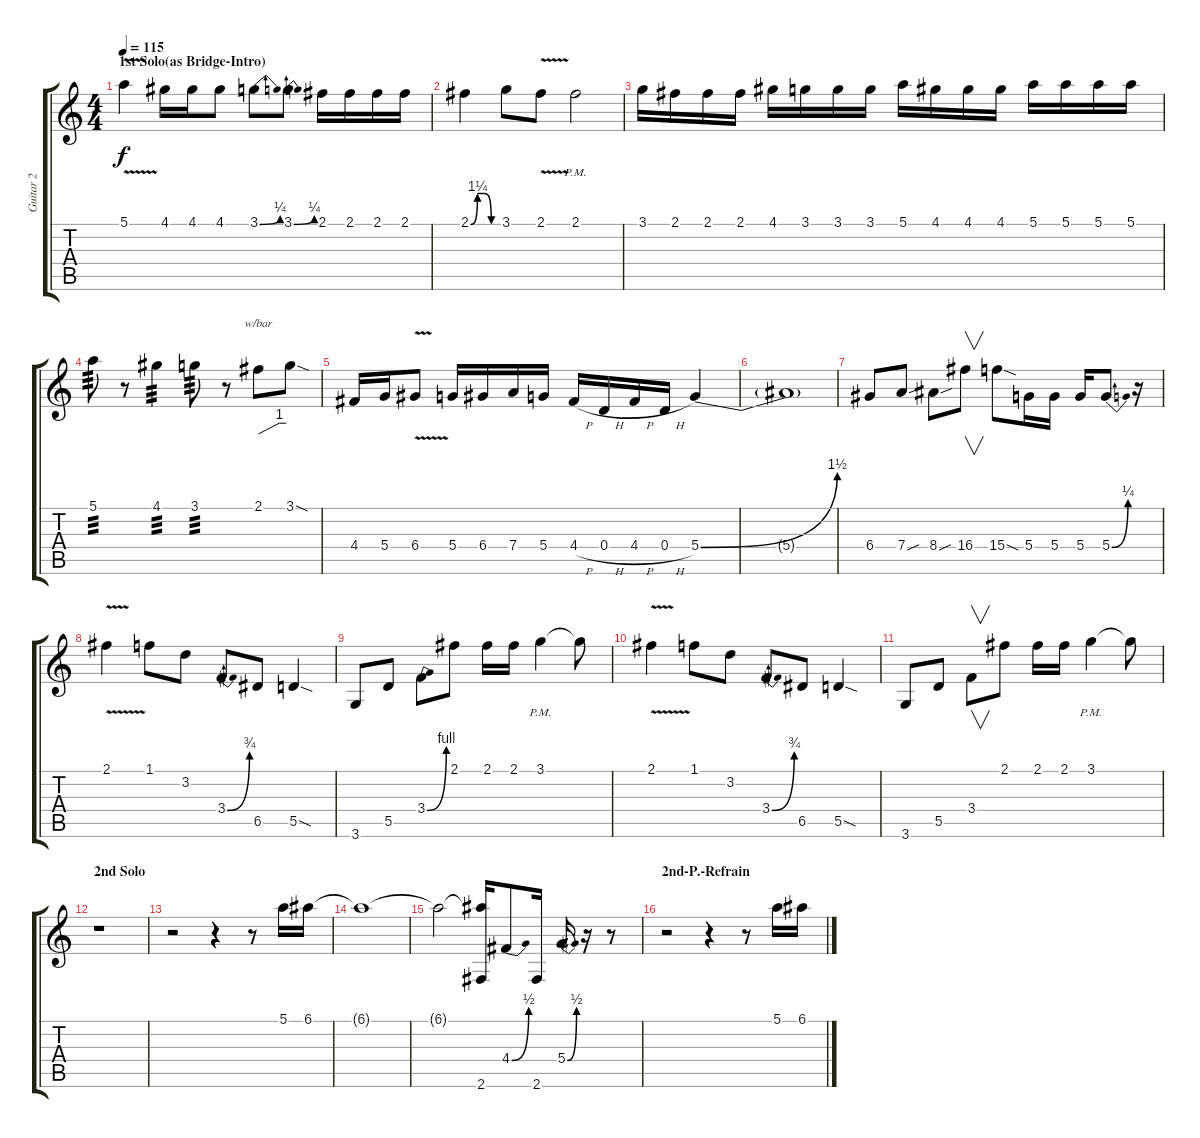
\track ("Guitar 2" "Guitar 2") {instrument overdrivenguitar}
\staff {score tabs}
\tuning (E4 B3 G3 D3 A2 E2) {hide}
\ts (4 4)
\section ("" "1st Solo(as Bridge-Intro)")
\tempo 115
\clef g2
\ks c
5.1{v}.4{dy f volume 13} 4.1.16 4.1.16 4.1.8 3.1{be (bend 0 0 60 1)}.8 3.1{be (bend 0 0 60 1)}.8 2.1.16 2.1.16 2.1.16 2.1.16 |
2.1{be (custom 0 0 15 5 30 5 45 0 60 0)}.4 3.1.8 2.1{v}.8 2.1{pm}.2 |
3.1.16 2.1.16 2.1.16 2.1.16 4.1.16 3.1.16 3.1.16 3.1.16 5.1.16 4.1.16 4.1.16 4.1.16 5.1.16 5.1.16 5.1.16 5.1.16 |
5.1.8{tp 3} r.8 4.1.4{tp 3} 3.1.8{tp 3} r.8 2.1.8{tbe (custom default 0 0 45 4 60 4)} 3.1{sod}.8 |
4.4.16 5.4.16 6.4{v}.8 5.4.16 6.4.16 7.4.16 5.4.16 4.4{h}.16 0.4{h}.16 4.4{h}.16 0.4{h}.16 5.4{be (bend 0 0 60 6)}.4 |
5.4{t}.1 |
6.4.8 7.4{sou}.8 8.4{sou}.8 16.4.8{v} 15.4{sod}.8 5.4.16 5.4.16 5.4.16 5.4{be (bend 0 0 60 1)}.8 r.16 |
2.1{v}.4 1.1.8 3.2.8 3.4{be (bend 0 0 60 3)}.8 6.5.8 5.5{sod}.4 |
3.6.8 5.5.8 3.4{be (bend 0 0 60 4)}.8 2.1.8 2.1.16 2.1.16 3.1{pm}.4 3.1{t}.8 |
2.1{v}.4 1.1.8 3.2.8 3.4{be (bend 0 0 60 3)}.8 6.5.8 5.5{sod}.4 |
3.6.8 5.5.8 3.4.8{v} 2.1.8 2.1.16 2.1.16 3.1{pm}.4 3.1{t}.8 |
\section ("" "2nd Solo")
r.1 |
r.2{volume 11} r.4 r.8 5.1.16 6.1.16 |
6.1{t}.1 |
6.1{t}.2 (6.1{t} 2.6).16 4.4{be (bend 0 0 60 2)}.8 2.6.16 5.4{be (bend 0 0 60 2)}.16 r.16 r.8 |
\section ("" "2nd-P.-Refrain")
r.2 r.4 r.8 5.1.16 6.1.16
